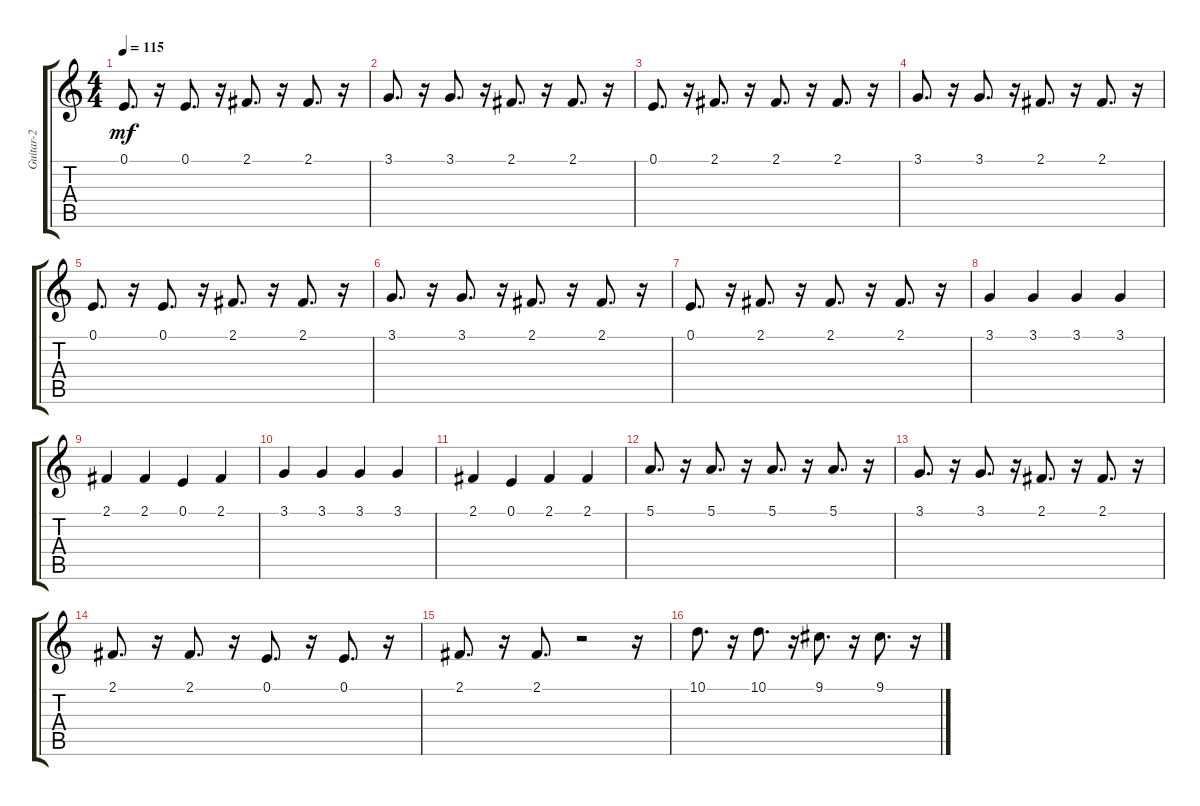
\track ("Guitar-2" "Guitar-2") {instrument glockenspiel}
\staff {score tabs}
\tuning (E4 B3 G3 D3 A2 E2) {hide}
\ts (4 4)
\tempo 115
\clef g2
\ks c
0.1.8{d dy mf} r.16 0.1.8{d} r.16 2.1.8{d} r.16 2.1.8{d} r.16 |
3.1.8{d} r.16 3.1.8{d} r.16 2.1.8{d} r.16 2.1.8{d} r.16 |
0.1.8{d} r.16 2.1.8{d} r.16 2.1.8{d} r.16 2.1.8{d} r.16 |
3.1.8{d} r.16 3.1.8{d} r.16 2.1.8{d} r.16 2.1.8{d} r.16 |
0.1.8{d} r.16 0.1.8{d} r.16 2.1.8{d} r.16 2.1.8{d} r.16 |
3.1.8{d} r.16 3.1.8{d} r.16 2.1.8{d} r.16 2.1.8{d} r.16 |
0.1.8{d} r.16 2.1.8{d} r.16 2.1.8{d} r.16 2.1.8{d} r.16 |
3.1.4 3.1.4 3.1.4 3.1.4 |
2.1.4 2.1.4 0.1.4 2.1.4 |
3.1.4 3.1.4 3.1.4 3.1.4 |
2.1.4 0.1.4 2.1.4 2.1.4 |
5.1.8{d} r.16 5.1.8{d} r.16 5.1.8{d} r.16 5.1.8{d} r.16 |
3.1.8{d} r.16 3.1.8{d} r.16 2.1.8{d} r.16 2.1.8{d} r.16 |
2.1.8{d} r.16 2.1.8{d} r.16 0.1.8{d} r.16 0.1.8{d} r.16 |
2.1.8{d} r.16 2.1.8{d} r.2 r.16 |
10.1.8{d} r.16 10.1.8{d} r.16 9.1.8{d} r.16 9.1.8{d} r.16
